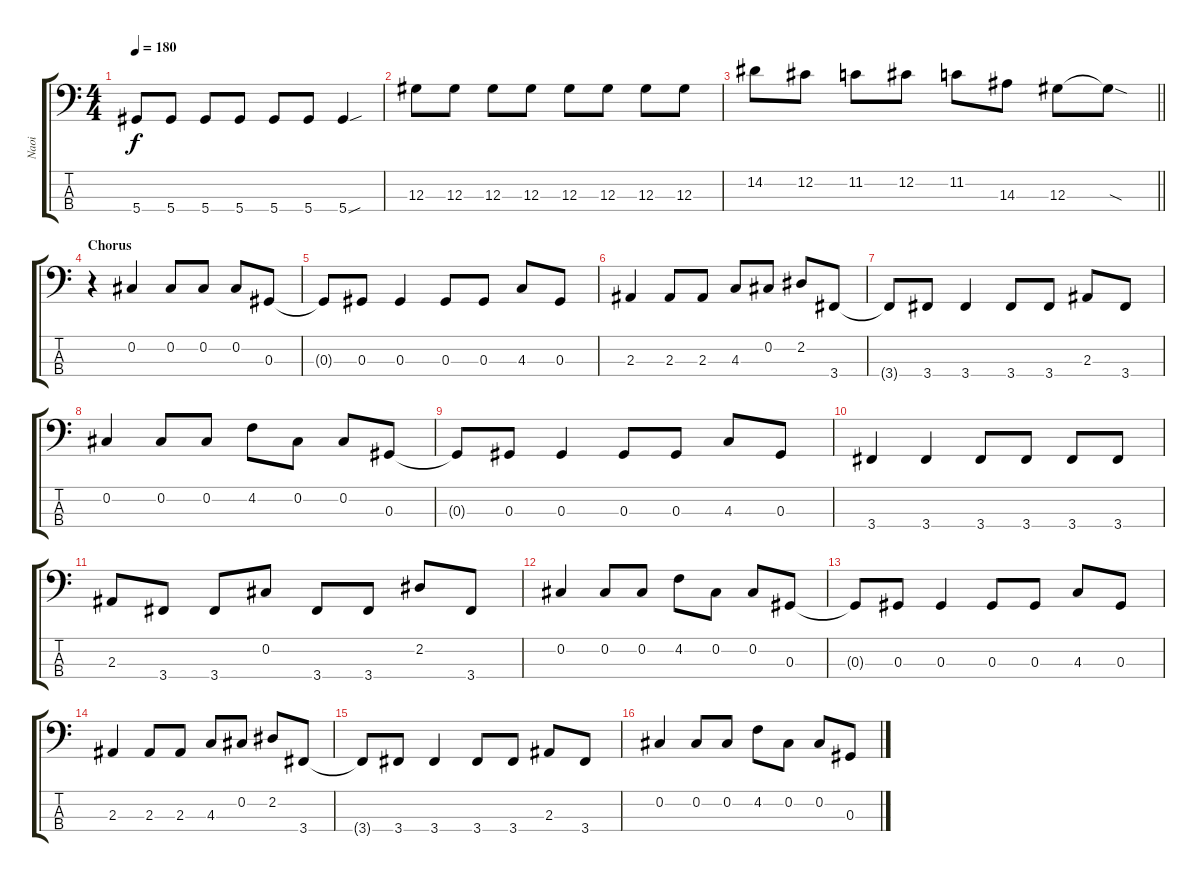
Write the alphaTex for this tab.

\track ("Naoi" "Naoi") {instrument electricbasspick}
\staff {score tabs}
\tuning (Gb2 Db2 Ab1 Eb1) {hide}
\ts (4 4)
\tempo 180
\clef f4
\ks c
5.4.8{dy f} 5.4.8 5.4.8 5.4.8 5.4.8 5.4.8 5.4{sou}.4 |
12.3.8 12.3.8 12.3.8 12.3.8 12.3.8 12.3.8 12.3.8 12.3.8 |
\barLineRight lightlight
14.2.8 12.2.8 11.2.8 12.2.8 11.2.8 14.3.8 12.3.8 12.3{sod t}.8 |
\section ("" "Chorus")
r.4 0.2.4 0.2.8 0.2.8 0.2.8 0.3.8 |
0.3{t}.8 0.3.8 0.3.4 0.3.8 0.3.8 4.3.8 0.3.8 |
2.3.4 2.3.8 2.3.8 4.3.8 0.2.8 2.2.8 3.4.8 |
3.4{t}.8 3.4.8 3.4.4 3.4.8 3.4.8 2.3.8 3.4.8 |
0.2.4 0.2.8 0.2.8 4.2.8 0.2.8 0.2.8 0.3.8 |
0.3{t}.8 0.3.8 0.3.4 0.3.8 0.3.8 4.3.8 0.3.8 |
3.4.4 3.4.4 3.4.8 3.4.8 3.4.8 3.4.8 |
2.3.8 3.4.8 3.4.8 0.2.8 3.4.8 3.4.8 2.2.8 3.4.8 |
0.2.4 0.2.8 0.2.8 4.2.8 0.2.8 0.2.8 0.3.8 |
0.3{t}.8 0.3.8 0.3.4 0.3.8 0.3.8 4.3.8 0.3.8 |
2.3.4 2.3.8 2.3.8 4.3.8 0.2.8 2.2.8 3.4.8 |
3.4{t}.8 3.4.8 3.4.4 3.4.8 3.4.8 2.3.8 3.4.8 |
0.2.4 0.2.8 0.2.8 4.2.8 0.2.8 0.2.8 0.3.8
